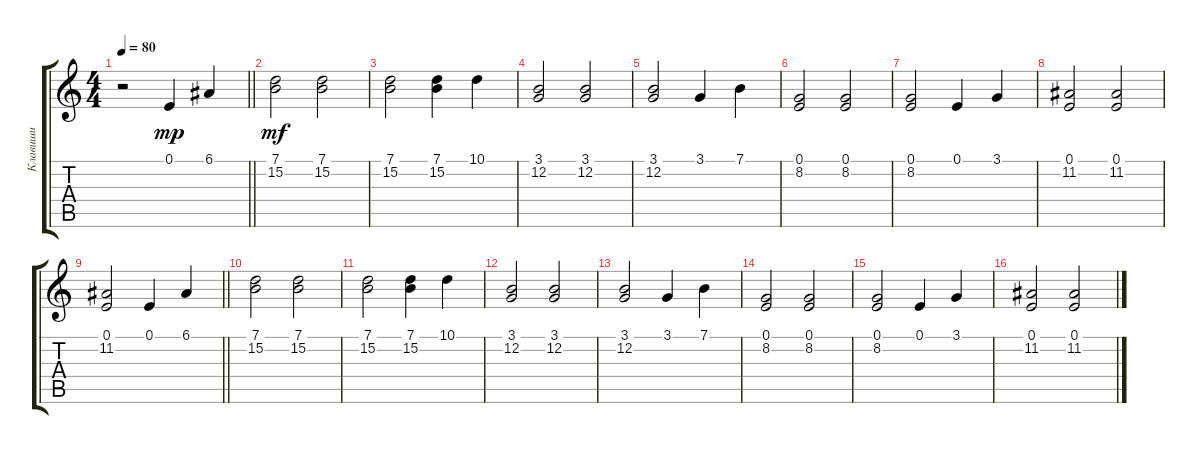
\track ("Клавиши" "Клавиши") {instrument electricgrandpiano}
\staff {score tabs}
\tuning (E4 B3 G3 D3 A2 E2) {hide}
\ts (4 4)
\tempo 80
\clef g2
\barLineRight lightlight
\ks c
r.2{dy mp} 0.1.4 6.1.4 |
(7.1 15.2).2{dy mf} (7.1 15.2).2 |
(7.1 15.2).2 (7.1 15.2).4 10.1.4 |
(3.1 12.2).2 (3.1 12.2).2 |
(3.1 12.2).2 3.1.4 7.1.4 |
(0.1 8.2).2 (0.1 8.2).2 |
(0.1 8.2).2 0.1.4 3.1.4 |
(0.1 11.2).2 (0.1 11.2).2 |
\barLineRight lightlight
(0.1 11.2).2 0.1.4 6.1.4 |
(7.1 15.2).2 (7.1 15.2).2 |
(7.1 15.2).2 (7.1 15.2).4 10.1.4 |
(3.1 12.2).2 (3.1 12.2).2 |
(3.1 12.2).2 3.1.4 7.1.4 |
(0.1 8.2).2 (0.1 8.2).2 |
(0.1 8.2).2 0.1.4 3.1.4 |
(0.1 11.2).2 (0.1 11.2).2
